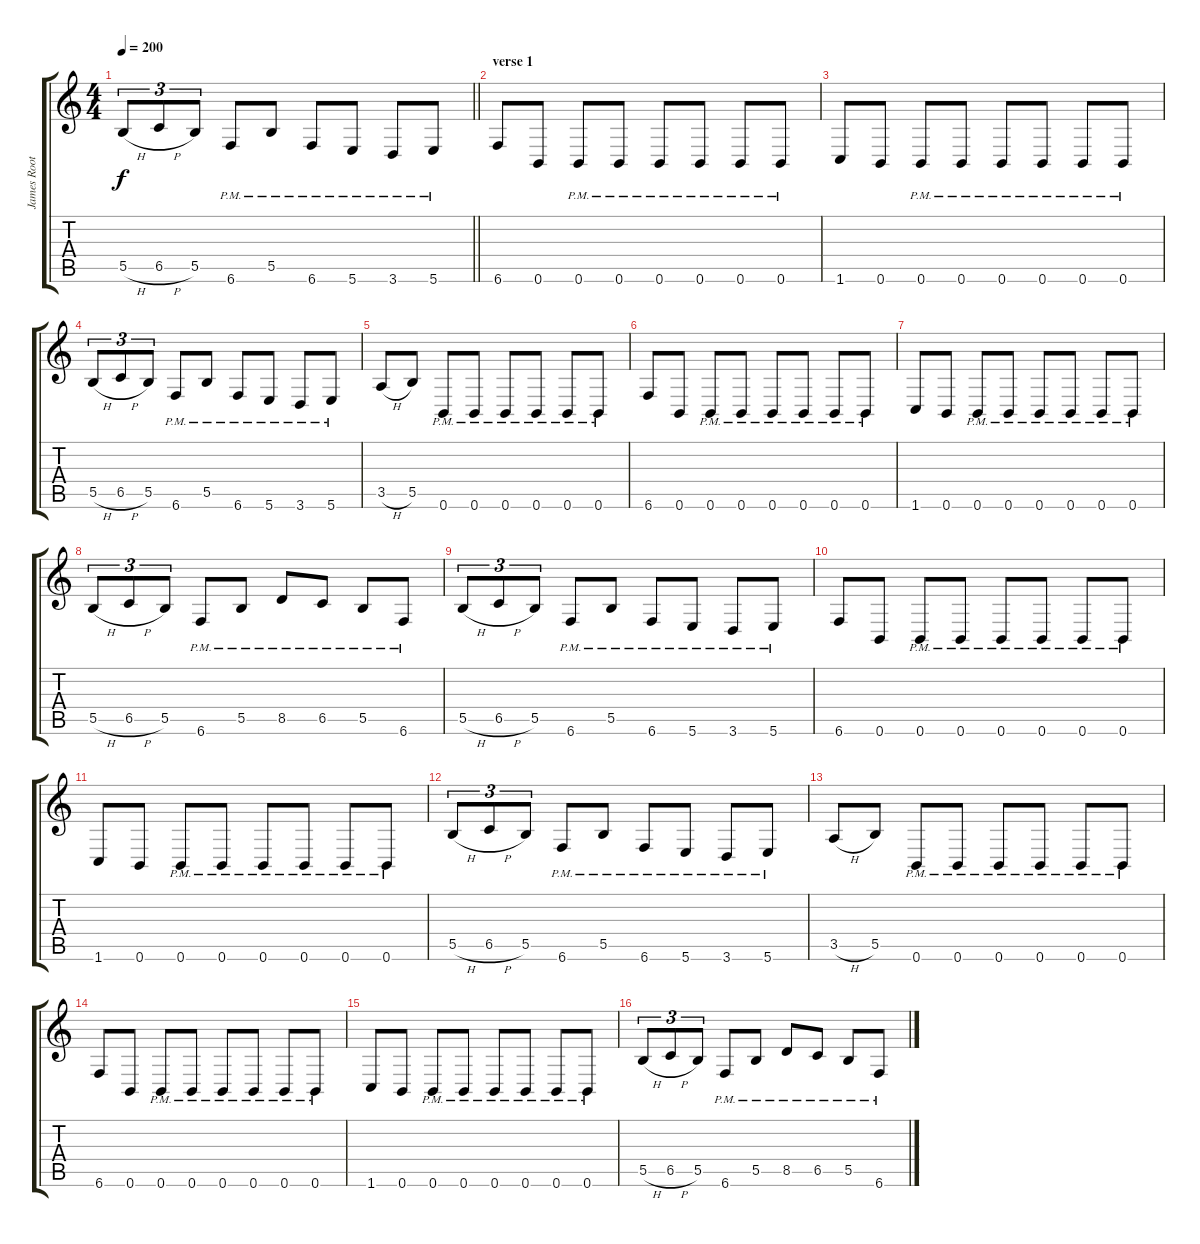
\track ("James Root" "James Root") {instrument distortionguitar}
\staff {score tabs}
\tuning (Db4 Ab3 E3 B2 Gb2 B1) {hide}
\ts (4 4)
\tempo 200
\clef g2
\barLineRight lightlight
\ks c
5.5{h}.8{tu (3 2) dy f} 6.5{h}.8{tu (3 2)} 5.5.8{tu (3 2)} 6.6{pm}.8 5.5{pm}.8 6.6{pm}.8 5.6{pm}.8 3.6{pm}.8 5.6{pm}.8 |
\section ("" "verse 1")
6.6.8 0.6.8 0.6{pm}.8 0.6{pm}.8 0.6{pm}.8 0.6{pm}.8 0.6{pm}.8 0.6{pm}.8 |
1.6.8 0.6.8 0.6{pm}.8 0.6{pm}.8 0.6{pm}.8 0.6{pm}.8 0.6{pm}.8 0.6{pm}.8 |
5.5{h}.8{tu (3 2)} 6.5{h}.8{tu (3 2)} 5.5.8{tu (3 2)} 6.6{pm}.8 5.5{pm}.8 6.6{pm}.8 5.6{pm}.8 3.6{pm}.8 5.6{pm}.8 |
3.5{h}.8 5.5.8 0.6{pm}.8 0.6{pm}.8 0.6{pm}.8 0.6{pm}.8 0.6{pm}.8 0.6{pm}.8 |
6.6.8 0.6.8 0.6{pm}.8 0.6{pm}.8 0.6{pm}.8 0.6{pm}.8 0.6{pm}.8 0.6{pm}.8 |
1.6.8 0.6.8 0.6{pm}.8 0.6{pm}.8 0.6{pm}.8 0.6{pm}.8 0.6{pm}.8 0.6{pm}.8 |
5.5{h}.8{tu (3 2)} 6.5{h}.8{tu (3 2)} 5.5.8{tu (3 2)} 6.6{pm}.8 5.5{pm}.8 8.5{pm}.8 6.5{pm}.8 5.5{pm}.8 6.6{pm}.8 |
5.5{h}.8{tu (3 2)} 6.5{h}.8{tu (3 2)} 5.5.8{tu (3 2)} 6.6{pm}.8 5.5{pm}.8 6.6{pm}.8 5.6{pm}.8 3.6{pm}.8 5.6{pm}.8 |
6.6.8 0.6.8 0.6{pm}.8 0.6{pm}.8 0.6{pm}.8 0.6{pm}.8 0.6{pm}.8 0.6{pm}.8 |
1.6.8 0.6.8 0.6{pm}.8 0.6{pm}.8 0.6{pm}.8 0.6{pm}.8 0.6{pm}.8 0.6{pm}.8 |
5.5{h}.8{tu (3 2)} 6.5{h}.8{tu (3 2)} 5.5.8{tu (3 2)} 6.6{pm}.8 5.5{pm}.8 6.6{pm}.8 5.6{pm}.8 3.6{pm}.8 5.6{pm}.8 |
3.5{h}.8 5.5.8 0.6{pm}.8 0.6{pm}.8 0.6{pm}.8 0.6{pm}.8 0.6{pm}.8 0.6{pm}.8 |
6.6.8 0.6.8 0.6{pm}.8 0.6{pm}.8 0.6{pm}.8 0.6{pm}.8 0.6{pm}.8 0.6{pm}.8 |
1.6.8 0.6.8 0.6{pm}.8 0.6{pm}.8 0.6{pm}.8 0.6{pm}.8 0.6{pm}.8 0.6{pm}.8 |
5.5{h}.8{tu (3 2)} 6.5{h}.8{tu (3 2)} 5.5.8{tu (3 2)} 6.6{pm}.8 5.5{pm}.8 8.5{pm}.8 6.5{pm}.8 5.5{pm}.8 6.6{pm}.8
